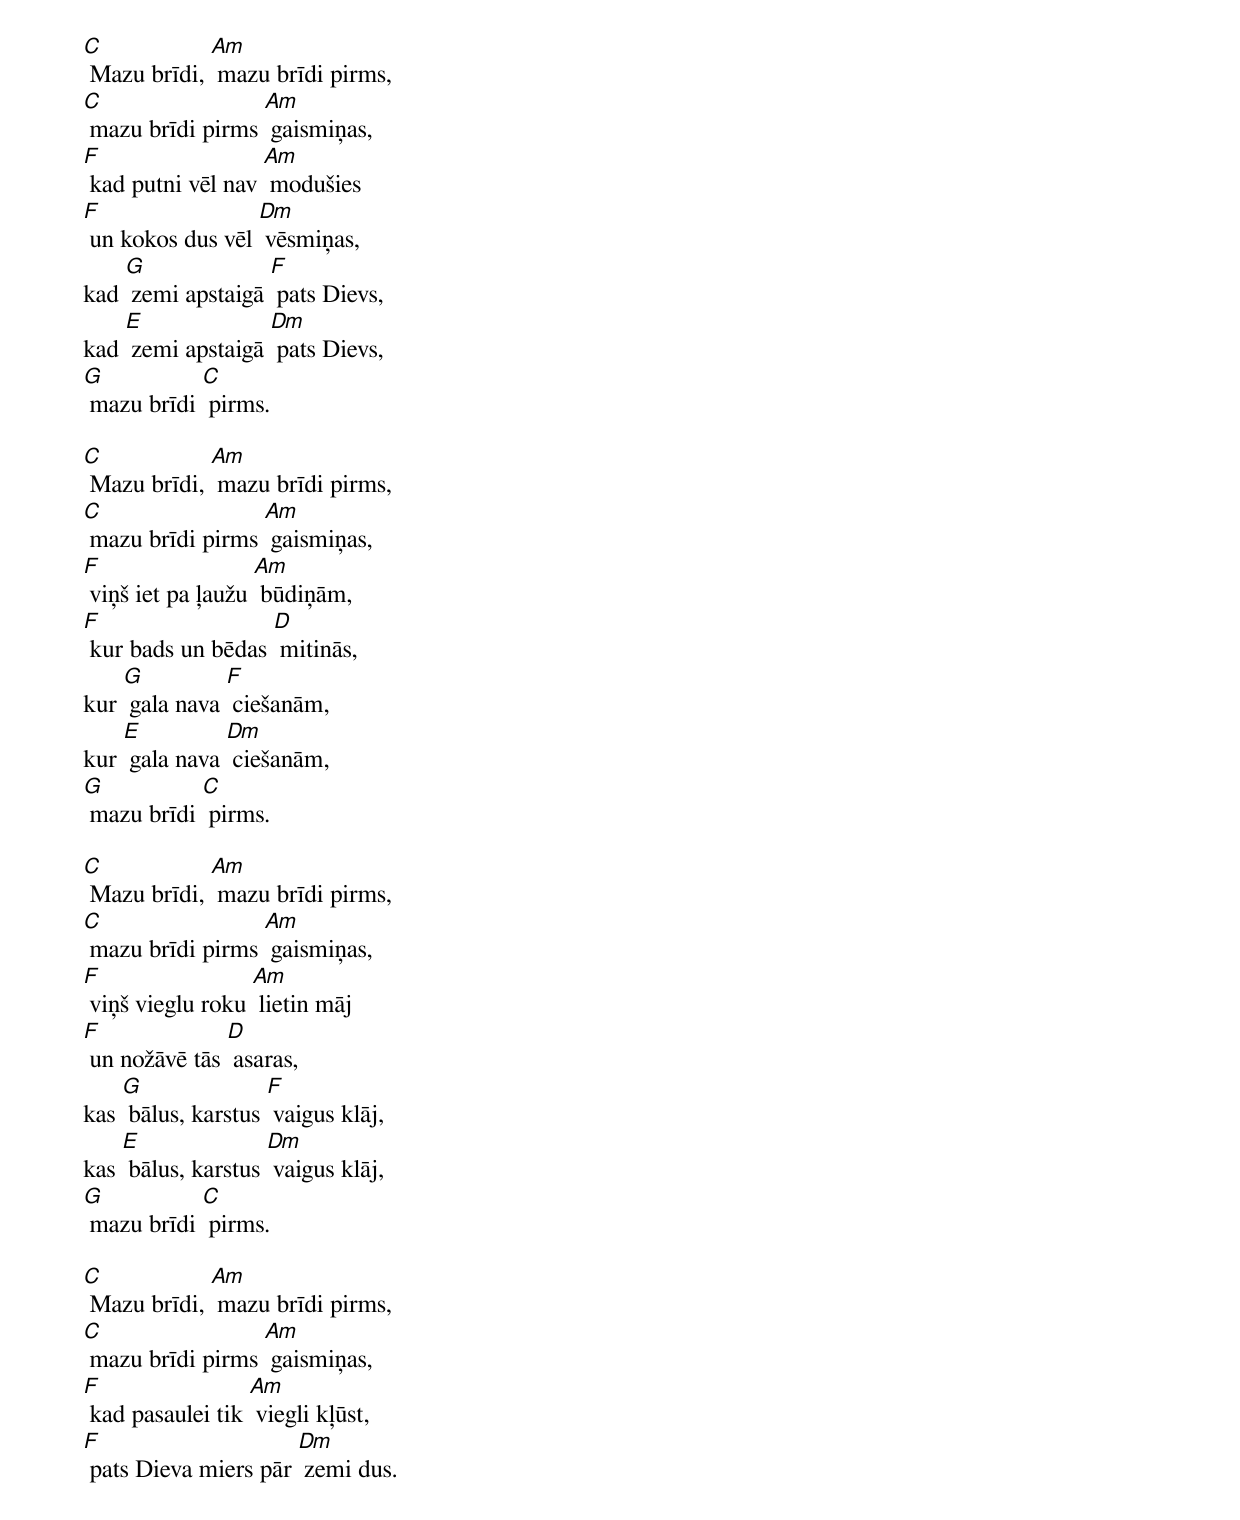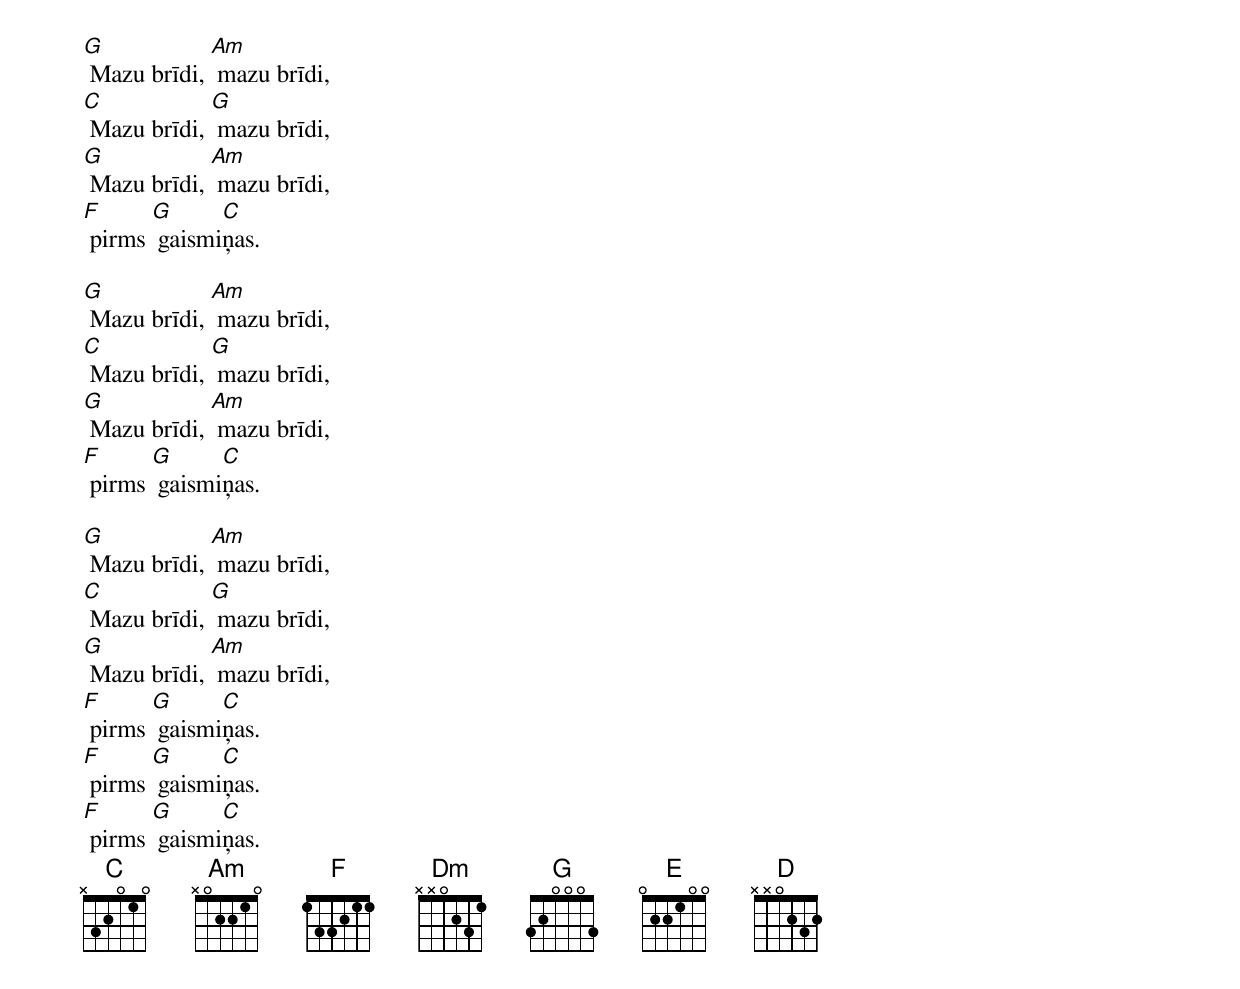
[C] Mazu brīdi, [Am] mazu brīdi pirms,
[C] mazu brīdi pirms [Am] gaismiņas,
[F] kad putni vēl nav [Am] modušies
[F] un kokos dus vēl [Dm] vēsmiņas,
kad [G] zemi apstaigā [F] pats Dievs,
kad [E] zemi apstaigā [Dm] pats Dievs,
[G] mazu brīdi [C] pirms.

[C] Mazu brīdi, [Am] mazu brīdi pirms,
[C] mazu brīdi pirms [Am] gaismiņas,
[F] viņš iet pa ļaužu [Am] būdiņām,
[F] kur bads un bēdas [D] mitinās,
kur [G] gala nava [F] ciešanām,
kur [E] gala nava [Dm] ciešanām,
[G] mazu brīdi [C] pirms.

[C] Mazu brīdi, [Am] mazu brīdi pirms,
[C] mazu brīdi pirms [Am] gaismiņas,
[F] viņš vieglu roku [Am] lietin māj
[F] un nožāvē tās [D] asaras,
kas [G] bālus, karstus [F] vaigus klāj,
kas [E] bālus, karstus [Dm] vaigus klāj,
[G] mazu brīdi [C] pirms.

[C] Mazu brīdi, [Am] mazu brīdi pirms,
[C] mazu brīdi pirms [Am] gaismiņas,
[F] kad pasaulei tik [Am] viegli kļūst,
[F] pats Dieva miers pār [Dm] zemi dus.

[G] Mazu brīdi, [Am] mazu brīdi,
[C] Mazu brīdi, [G] mazu brīdi,
[G] Mazu brīdi, [Am] mazu brīdi,
[F] pirms [G] gaismi[C]ņas.

[G] Mazu brīdi, [Am] mazu brīdi,
[C] Mazu brīdi, [G] mazu brīdi,
[G] Mazu brīdi, [Am] mazu brīdi,
[F] pirms [G] gaismi[C]ņas.

[G] Mazu brīdi, [Am] mazu brīdi,
[C] Mazu brīdi, [G] mazu brīdi,
[G] Mazu brīdi, [Am] mazu brīdi,
[F] pirms [G] gaismi[C]ņas.
[F] pirms [G] gaismi[C]ņas.
[F] pirms [G] gaismi[C]ņas.
